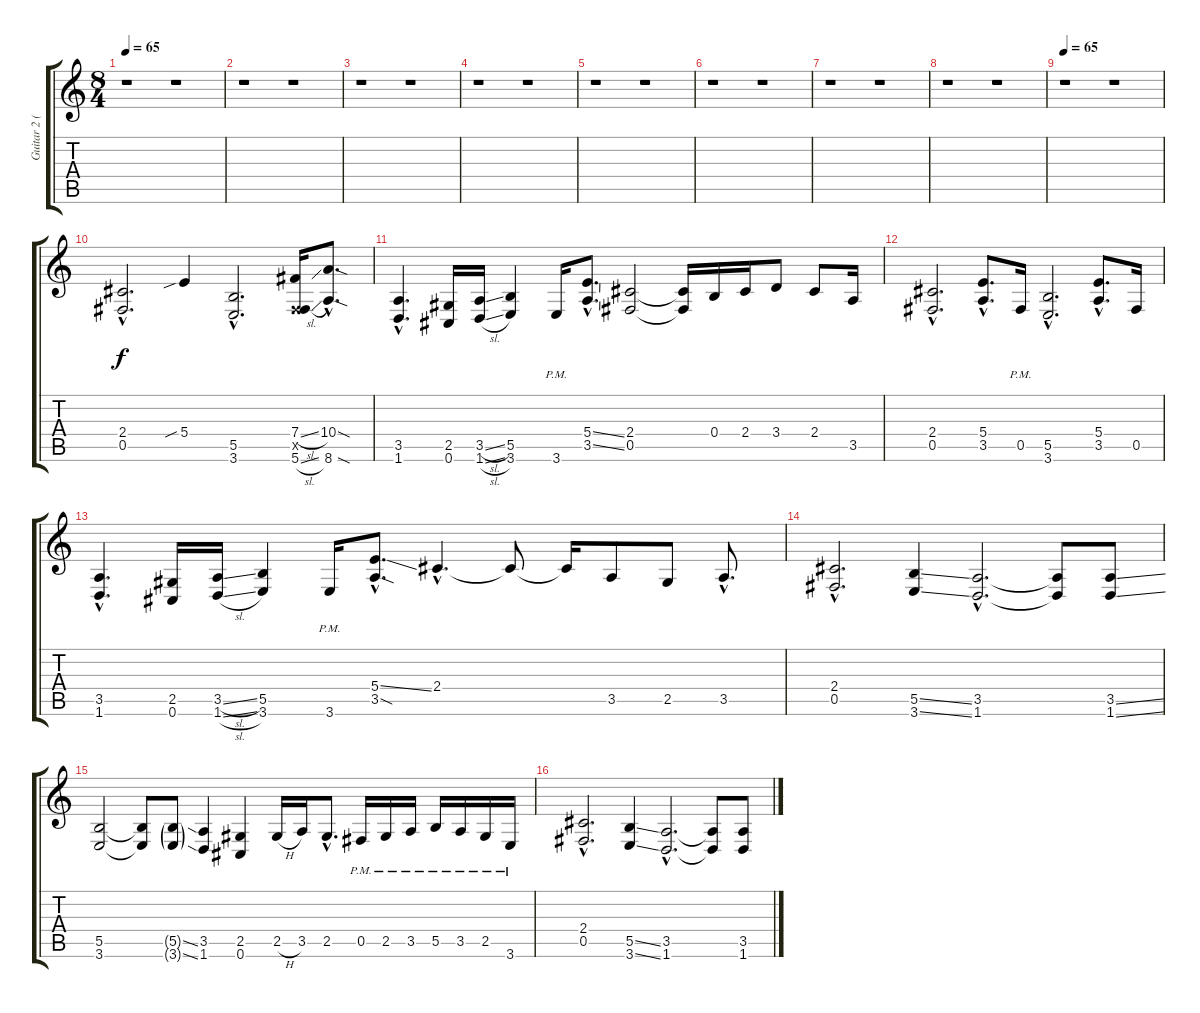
\track ("Guitar 2 (Distortion)" "Guitar 2 (") {instrument distortionguitar}
\staff {score tabs}
\tuning (Db4 Ab3 E3 B2 Gb2 Db2) {hide}
\ts (8 4)
\tempo 65
\tempo 80
\tempo 65
\clef g2
\ks c
r.1{dy f instrument distortionguitar} r.1 |
r.1 r.1 |
r.1 r.1 |
r.1 r.1 |
r.1 r.1 |
r.1 r.1 |
r.1 r.1 |
r.1 r.1 |
\tempo 65
r.1 r.1 |
(2.4{hac} 0.5{hac}).2{d} 5.4{sib}.4 (5.5{hac} 3.6{hac}).2{d} (7.4{sl} 0.5{x} 5.6{sl}).16 (10.4{sod hac} 8.6{sod hac}).8{d} |
(3.5{hac} 1.6{hac}).4{d} (2.5 0.6).16 (3.5{sl} 1.6{sl}).16 (5.5 3.6).4 3.6{pm}.16 (5.4{ss hac} 3.5{ss hac}).8{d} (2.4 0.5).2 (2.4{t} 0.5{t}).16 0.4.16 2.4.16 3.4.8 2.4.8 3.5.16 |
(2.4{hac} 0.5{hac}).2{d} (5.4{hac} 3.5{hac}).8{d} 0.5{pm}.16 (5.5{hac} 3.6{hac}).2{d} (5.4{hac} 3.5{hac}).8{d} 0.5.16 |
(3.5{hac} 1.6{hac}).4{d} (2.5 0.6).16 (3.5{sl} 1.6{sl}).16 (5.5 3.6).4 3.6{pm}.16 (5.4{ss hac} 3.5{sod hac}).8{d} 2.4{hac}.4{d} 2.4{t}.8 2.4{t}.16 3.5.8 2.5.8 3.5{hac}.8{d} |
(2.4{hac} 0.5{hac}).2{d} (5.5{ss} 3.6{ss}).4 (3.5{hac} 1.6{hac}).2{d} (3.5{t} 1.6{t}).8 (3.5{ss} 1.6{ss}).8 |
(5.5 3.6).2 (5.5{t} 3.6{t}).8 (5.5{ss g} 3.6{ss g}).8 (3.5 1.6).4 (2.5 0.6).4 2.5{h}.16 3.5.16 2.5{hac}.8{d} 0.5{pm}.16 2.5{pm}.16 3.5{pm}.16 5.5{pm}.16 3.5{pm}.16 2.5{pm}.16 3.6{pm}.16 |
(2.4{hac} 0.5{hac}).2{d} (5.5{ss} 3.6{ss}).4 (3.5{hac} 1.6{hac}).2{d} (3.5{t} 1.6{t}).8 (3.5{ss} 1.6{ss}).8
